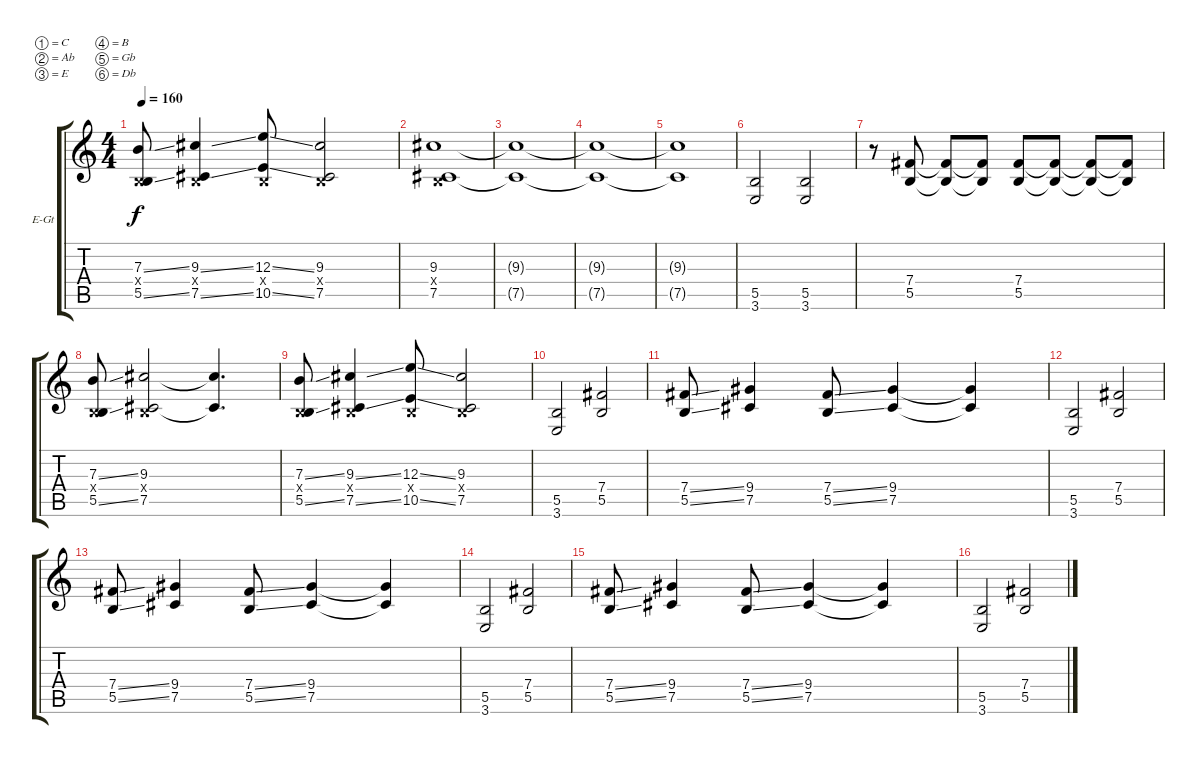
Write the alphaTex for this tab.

\bracketExtendMode groupsimilarinstruments
\firstSystemTrackNameOrientation horizontal
\otherSystemsTrackNameOrientation horizontal
\track ("James Root" "E-Gt") {instrument distortionguitar}
\staff {score tabs}
\tuning (C4 Ab3 E3 B2 Gb2 Db2)
\ts (4 4)
\tempo 160
\clef g2
\ks c
(7.3{ss} 0.4{x} 5.5{ss}).8{dy f} (9.3{ss} 0.4{x} 7.5{ss}).4 (12.3{ss} 0.4{x} 10.5{ss}).8 (9.3 0.4{x} 7.5).2 |
(9.3 0.4{x} 7.5).1 |
(9.3{t} 7.5{t}).1 |
(9.3{t} 7.5{t}).1 |
(9.3{t} 7.5{t}).1 |
(5.5 3.6).2 (5.5 3.6).2 |
r.8 (7.4 5.5).8 (7.4{t} 5.5{t}).8 (7.4{t} 5.5{t}).8 (7.4 5.5).8 (7.4{t} 5.5{t}).8 (7.4{t} 5.5{t}).8 (7.4{t} 5.5{t}).8 |
(7.3{ss} 0.4{x} 5.5{ss}).8 (9.3 0.4{x} 7.5).2 (9.3{t} 7.5{t}).4{d} |
(7.3{ss} 0.4{x} 5.5{ss}).8 (9.3{ss} 0.4{x} 7.5{ss}).4 (12.3{ss} 0.4{x} 10.5{ss}).8 (9.3 0.4{x} 7.5).2 |
(5.5 3.6).2 (7.4 5.5).2 |
(7.4{ss} 5.5{ss}).8 (9.4 7.5).4 (7.4{ss} 5.5{ss}).8 (9.4 7.5).4 (9.4{t} 7.5{t}).4 |
(5.5 3.6).2 (7.4 5.5).2 |
(7.4{ss} 5.5{ss}).8 (9.4 7.5).4 (7.4{ss} 5.5{ss}).8 (9.4 7.5).4 (9.4{t} 7.5{t}).4 |
(5.5 3.6).2 (7.4 5.5).2 |
(7.4{ss} 5.5{ss}).8 (9.4 7.5).4 (7.4{ss} 5.5{ss}).8 (9.4 7.5).4 (9.4{t} 7.5{t}).4 |
(5.5 3.6).2 (7.4 5.5).2
